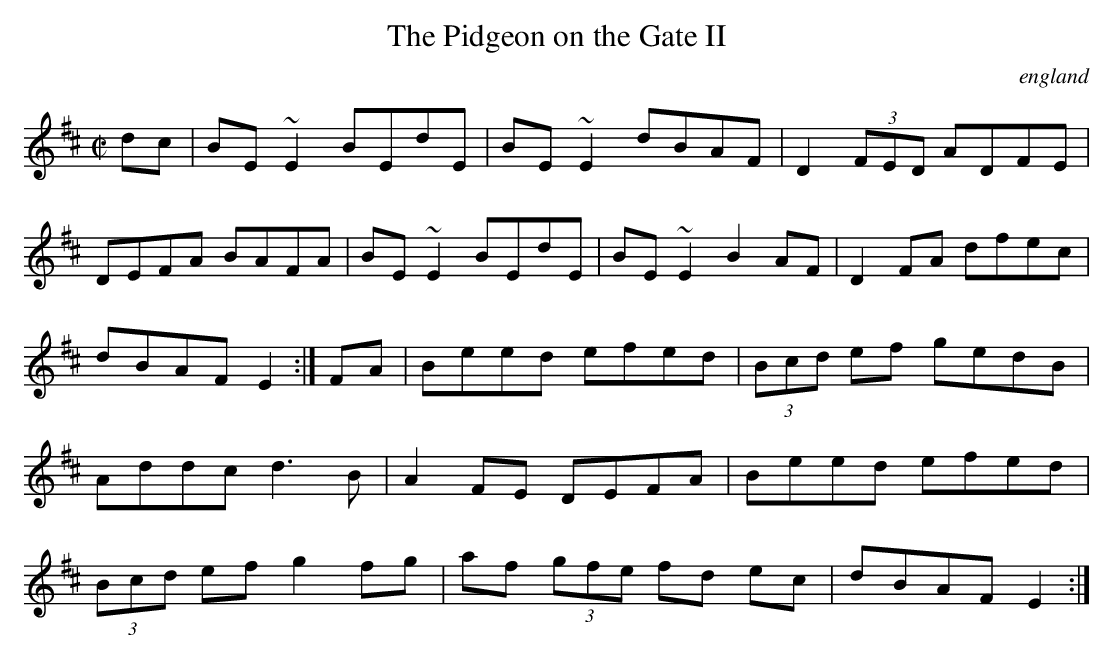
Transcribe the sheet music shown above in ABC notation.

X:1
T:Pidgeon on the Gate II, The
O:england
M:C|
K:EDor
dc|BE ~E2 BEdE|BE ~E2 dBAF|D2 (3FED ADFE|DEFA BAFA|\
BE ~E2 BEdE|BE ~E2 B2 AF|D2 FA dfec|dBAF E2:|\
FA|Beed efed|(3Bcd ef gedB|Addc d3 B|A2 FE DEFA|\
Beed efed|(3Bcd ef g2 fg|af (3gfe fd ec|dBAF E2:|
